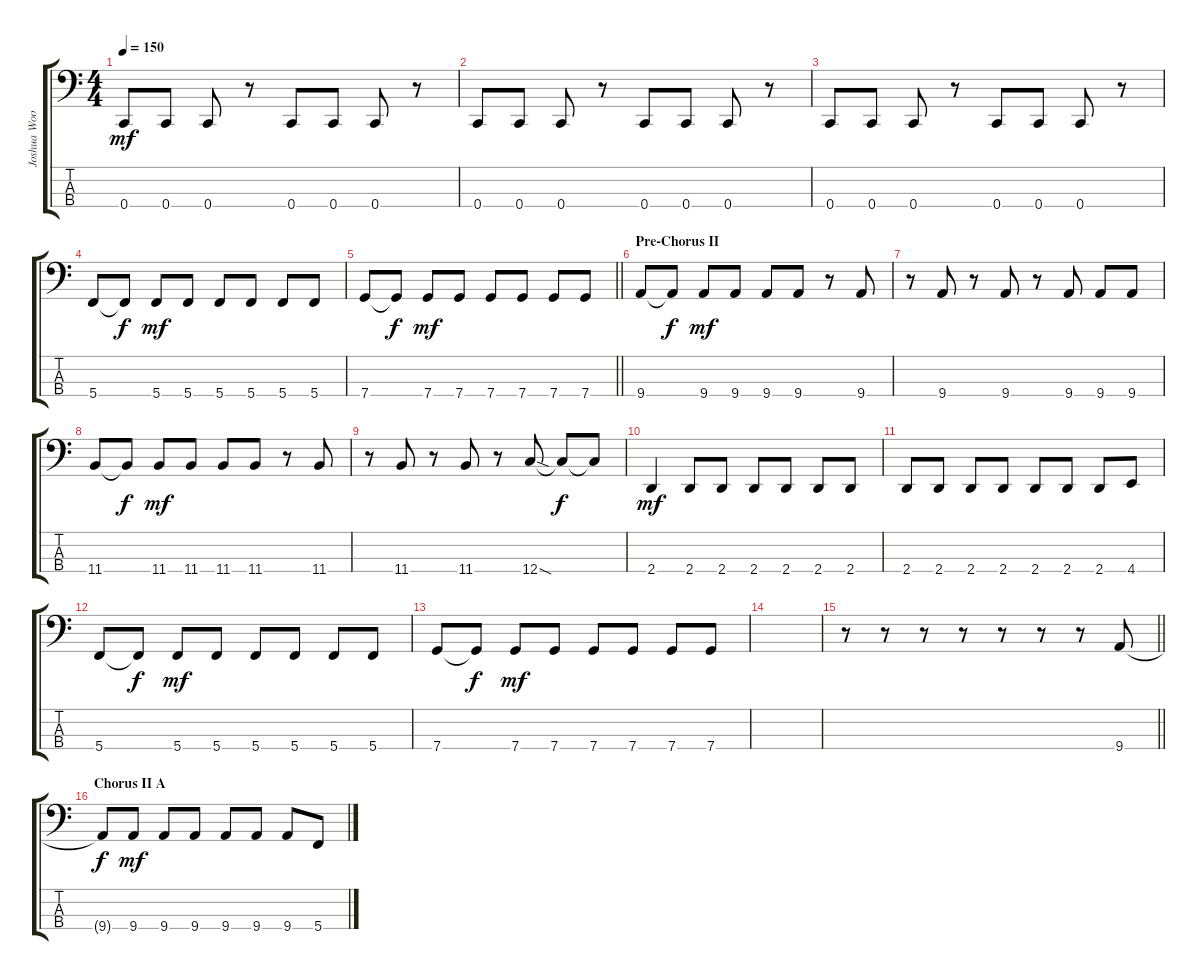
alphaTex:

\track ("Joshua Woodard" "Joshua Woo") {instrument electricbassfinger}
\staff {score tabs}
\tuning (F2 C2 G1 C1) {hide}
\ts (4 4)
\tempo 150
\clef f4
\ks c
0.4.8{dy mf} 0.4.8 0.4.8 r.8 0.4.8 0.4.8 0.4.8 r.8 |
0.4.8 0.4.8 0.4.8 r.8 0.4.8 0.4.8 0.4.8 r.8 |
0.4.8 0.4.8 0.4.8 r.8 0.4.8 0.4.8 0.4.8 r.8 |
5.4.8 5.4{t}.8{dy f} 5.4.8{dy mf} 5.4.8 5.4.8 5.4.8 5.4.8 5.4.8 |
\barLineRight lightlight
7.4.8 7.4{t}.8{dy f} 7.4.8{dy mf} 7.4.8 7.4.8 7.4.8 7.4.8 7.4.8 |
\section ("" "Pre-Chorus II")
9.4.8 9.4{t}.8{dy f} 9.4.8{dy mf} 9.4.8 9.4.8 9.4.8 r.8 9.4.8 |
r.8 9.4.8 r.8 9.4.8 r.8 9.4.8 9.4.8 9.4.8 |
11.4.8 11.4{t}.8{dy f} 11.4.8{dy mf} 11.4.8 11.4.8 11.4.8 r.8 11.4.8 |
r.8 11.4.8 r.8 11.4.8 r.8 12.4{sod}.8 12.4{t}.8{dy f} 12.4{t}.8 |
2.4.4{dy mf} 2.4.8 2.4.8 2.4.8 2.4.8 2.4.8 2.4.8 |
2.4.8 2.4.8 2.4.8 2.4.8 2.4.8 2.4.8 2.4.8 4.4.8 |
5.4.8 5.4{t}.8{dy f} 5.4.8{dy mf} 5.4.8 5.4.8 5.4.8 5.4.8 5.4.8 |
7.4.8 7.4{t}.8{dy f} 7.4.8{dy mf} 7.4.8 7.4.8 7.4.8 7.4.8 7.4.8 |
|
\barLineRight lightlight
r.8 r.8 r.8 r.8 r.8 r.8 r.8 9.4.8 |
\section ("" "Chorus II A")
9.4{t}.8{dy f} 9.4.8{dy mf} 9.4.8 9.4.8 9.4.8 9.4.8 9.4.8 5.4.8
